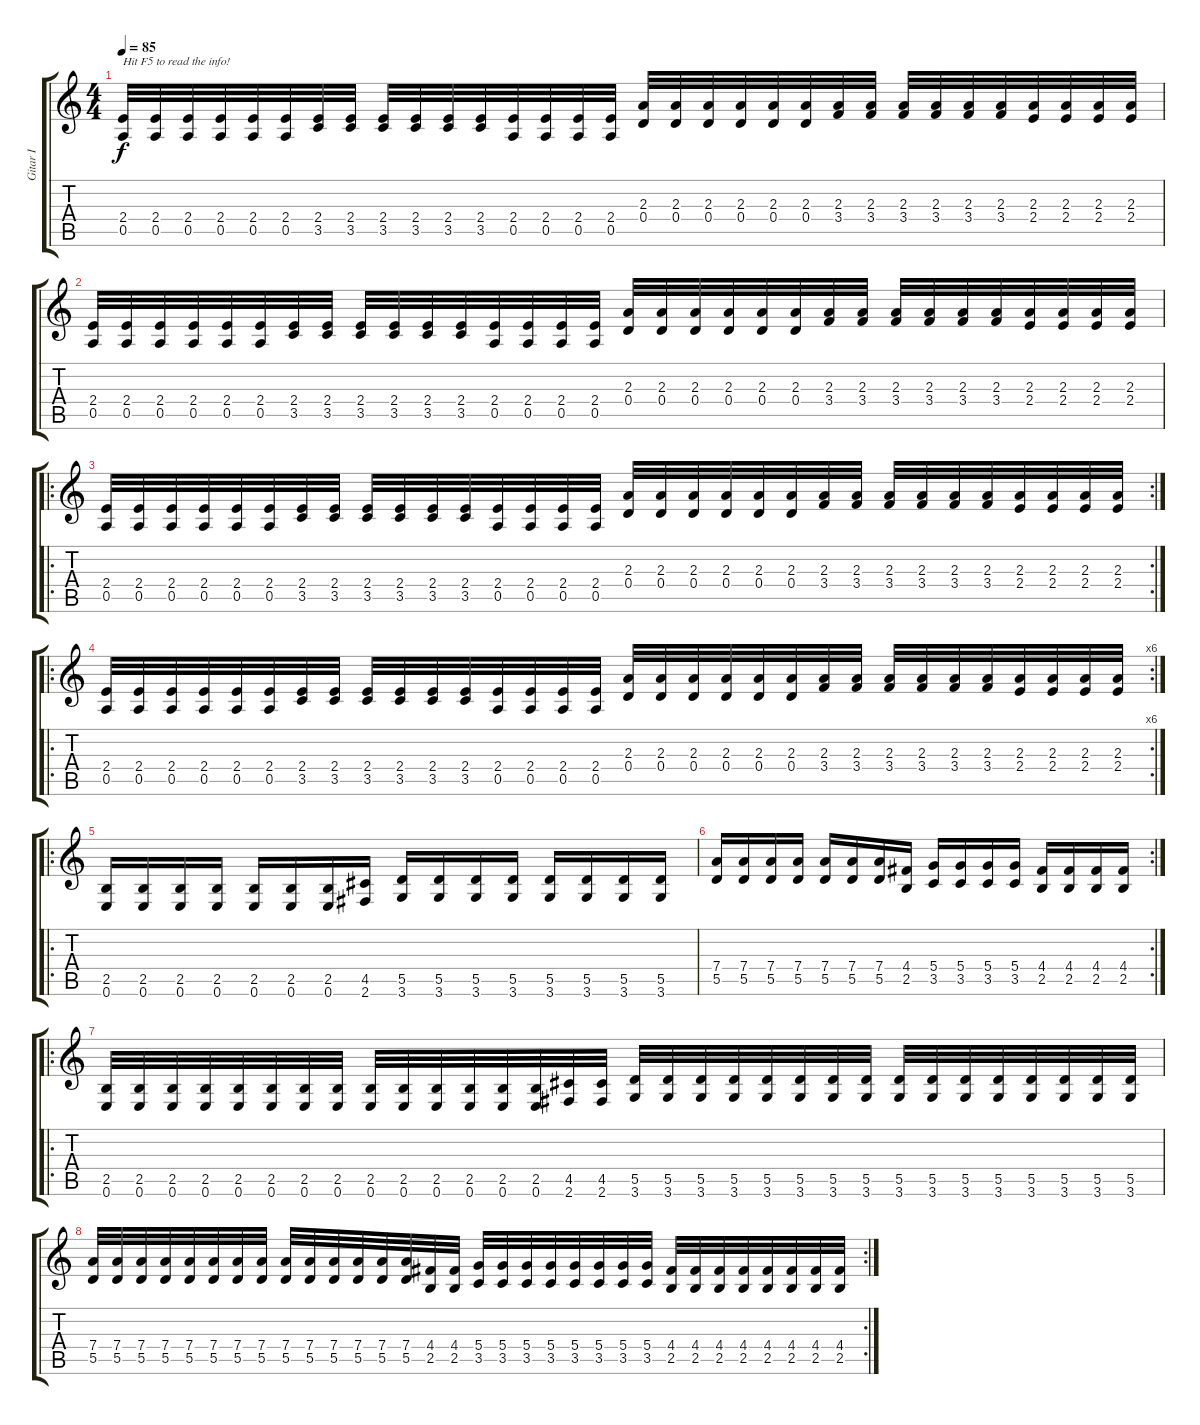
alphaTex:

\track ("Gitar I" "Gitar I") {instrument distortionguitar}
\staff {score tabs}
\tuning (E4 B3 G3 D3 A2 E2) {hide}
\ts (4 4)
\tempo 85
\clef g2
\ks c
(2.4 0.5).32{txt "Hit F5 to read the info!" dy f instrument distortionguitar} (2.4 0.5).32 (2.4 0.5).32 (2.4 0.5).32 (2.4 0.5).32 (2.4 0.5).32 (2.4 3.5).32 (2.4 3.5).32 (2.4 3.5).32 (2.4 3.5).32 (2.4 3.5).32 (2.4 3.5).32 (2.4 0.5).32 (2.4 0.5).32 (2.4 0.5).32 (2.4 0.5).32 (2.3 0.4).32 (2.3 0.4).32 (2.3 0.4).32 (2.3 0.4).32 (2.3 0.4).32 (2.3 0.4).32 (2.3 3.4).32 (2.3 3.4).32 (2.3 3.4).32 (2.3 3.4).32 (2.3 3.4).32 (2.3 3.4).32 (2.3 2.4).32 (2.3 2.4).32 (2.3 2.4).32 (2.3 2.4).32 |
(2.4 0.5).32 (2.4 0.5).32 (2.4 0.5).32 (2.4 0.5).32 (2.4 0.5).32 (2.4 0.5).32 (2.4 3.5).32 (2.4 3.5).32 (2.4 3.5).32 (2.4 3.5).32 (2.4 3.5).32 (2.4 3.5).32 (2.4 0.5).32 (2.4 0.5).32 (2.4 0.5).32 (2.4 0.5).32 (2.3 0.4).32 (2.3 0.4).32 (2.3 0.4).32 (2.3 0.4).32 (2.3 0.4).32 (2.3 0.4).32 (2.3 3.4).32 (2.3 3.4).32 (2.3 3.4).32 (2.3 3.4).32 (2.3 3.4).32 (2.3 3.4).32 (2.3 2.4).32 (2.3 2.4).32 (2.3 2.4).32 (2.3 2.4).32 |
\ro
\rc 2
(2.4 0.5).32 (2.4 0.5).32 (2.4 0.5).32 (2.4 0.5).32 (2.4 0.5).32 (2.4 0.5).32 (2.4 3.5).32 (2.4 3.5).32 (2.4 3.5).32 (2.4 3.5).32 (2.4 3.5).32 (2.4 3.5).32 (2.4 0.5).32 (2.4 0.5).32 (2.4 0.5).32 (2.4 0.5).32 (2.3 0.4).32 (2.3 0.4).32 (2.3 0.4).32 (2.3 0.4).32 (2.3 0.4).32 (2.3 0.4).32 (2.3 3.4).32 (2.3 3.4).32 (2.3 3.4).32 (2.3 3.4).32 (2.3 3.4).32 (2.3 3.4).32 (2.3 2.4).32 (2.3 2.4).32 (2.3 2.4).32 (2.3 2.4).32 |
\ro
\rc 6
(2.4 0.5).32 (2.4 0.5).32 (2.4 0.5).32 (2.4 0.5).32 (2.4 0.5).32 (2.4 0.5).32 (2.4 3.5).32 (2.4 3.5).32 (2.4 3.5).32 (2.4 3.5).32 (2.4 3.5).32 (2.4 3.5).32 (2.4 0.5).32 (2.4 0.5).32 (2.4 0.5).32 (2.4 0.5).32 (2.3 0.4).32 (2.3 0.4).32 (2.3 0.4).32 (2.3 0.4).32 (2.3 0.4).32 (2.3 0.4).32 (2.3 3.4).32 (2.3 3.4).32 (2.3 3.4).32 (2.3 3.4).32 (2.3 3.4).32 (2.3 3.4).32 (2.3 2.4).32 (2.3 2.4).32 (2.3 2.4).32 (2.3 2.4).32 |
\ro
(2.5 0.6).16 (2.5 0.6).16 (2.5 0.6).16 (2.5 0.6).16 (2.5 0.6).16 (2.5 0.6).16 (2.5 0.6).16 (4.5 2.6).16 (5.5 3.6).16 (5.5 3.6).16 (5.5 3.6).16 (5.5 3.6).16 (5.5 3.6).16 (5.5 3.6).16 (5.5 3.6).16 (5.5 3.6).16 |
\rc 2
(7.4 5.5).16 (7.4 5.5).16 (7.4 5.5).16 (7.4 5.5).16 (7.4 5.5).16 (7.4 5.5).16 (7.4 5.5).16 (4.4 2.5).16 (5.4 3.5).16 (5.4 3.5).16 (5.4 3.5).16 (5.4 3.5).16 (4.4 2.5).16 (4.4 2.5).16 (4.4 2.5).16 (4.4 2.5).16 |
\ro
(2.5 0.6).32 (2.5 0.6).32 (2.5 0.6).32 (2.5 0.6).32 (2.5 0.6).32 (2.5 0.6).32 (2.5 0.6).32 (2.5 0.6).32 (2.5 0.6).32 (2.5 0.6).32 (2.5 0.6).32 (2.5 0.6).32 (2.5 0.6).32 (2.5 0.6).32 (4.5 2.6).32 (4.5 2.6).32 (5.5 3.6).32 (5.5 3.6).32 (5.5 3.6).32 (5.5 3.6).32 (5.5 3.6).32 (5.5 3.6).32 (5.5 3.6).32 (5.5 3.6).32 (5.5 3.6).32 (5.5 3.6).32 (5.5 3.6).32 (5.5 3.6).32 (5.5 3.6).32 (5.5 3.6).32 (5.5 3.6).32 (5.5 3.6).32 |
\rc 2
(7.4 5.5).32 (7.4 5.5).32 (7.4 5.5).32 (7.4 5.5).32 (7.4 5.5).32 (7.4 5.5).32 (7.4 5.5).32 (7.4 5.5).32 (7.4 5.5).32 (7.4 5.5).32 (7.4 5.5).32 (7.4 5.5).32 (7.4 5.5).32 (7.4 5.5).32 (4.4 2.5).32 (4.4 2.5).32 (5.4 3.5).32 (5.4 3.5).32 (5.4 3.5).32 (5.4 3.5).32 (5.4 3.5).32 (5.4 3.5).32 (5.4 3.5).32 (5.4 3.5).32 (4.4 2.5).32 (4.4 2.5).32 (4.4 2.5).32 (4.4 2.5).32 (4.4 2.5).32 (4.4 2.5).32 (4.4 2.5).32 (4.4 2.5).32
